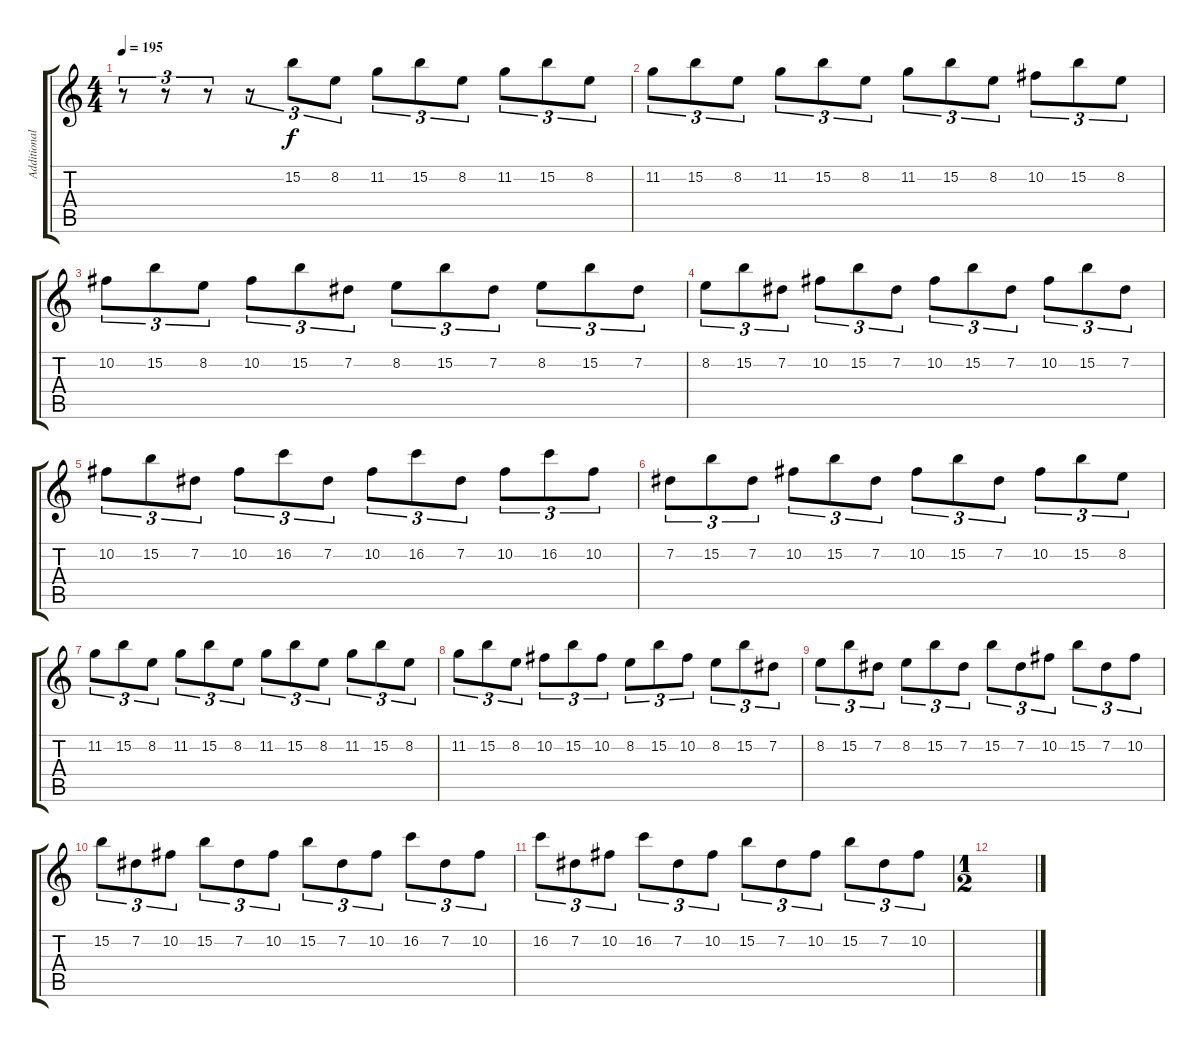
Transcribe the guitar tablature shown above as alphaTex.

\track ("Additional Guitar" "Additional") {instrument overdrivenguitar}
\staff {score tabs}
\tuning (Db4 Ab3 E3 B2 Gb2 B1) {hide}
\ts (4 4)
\tempo 195
\clef g2
\ks c
r.8{tu (3 2) dy f} r.8{tu (3 2)} r.8{tu (3 2)} r.8{tu (3 2)} 15.2.8{tu (3 2)} 8.2.8{tu (3 2)} 11.2.8{tu (3 2)} 15.2.8{tu (3 2)} 8.2.8{tu (3 2)} 11.2.8{tu (3 2)} 15.2.8{tu (3 2)} 8.2.8{tu (3 2)} |
11.2.8{tu (3 2)} 15.2.8{tu (3 2)} 8.2.8{tu (3 2)} 11.2.8{tu (3 2)} 15.2.8{tu (3 2)} 8.2.8{tu (3 2)} 11.2.8{tu (3 2)} 15.2.8{tu (3 2)} 8.2.8{tu (3 2)} 10.2.8{tu (3 2)} 15.2.8{tu (3 2)} 8.2.8{tu (3 2)} |
10.2.8{tu (3 2)} 15.2.8{tu (3 2)} 8.2.8{tu (3 2)} 10.2.8{tu (3 2)} 15.2.8{tu (3 2)} 7.2.8{tu (3 2)} 8.2.8{tu (3 2)} 15.2.8{tu (3 2)} 7.2.8{tu (3 2)} 8.2.8{tu (3 2)} 15.2.8{tu (3 2)} 7.2.8{tu (3 2)} |
8.2.8{tu (3 2)} 15.2.8{tu (3 2)} 7.2.8{tu (3 2)} 10.2.8{tu (3 2)} 15.2.8{tu (3 2)} 7.2.8{tu (3 2)} 10.2.8{tu (3 2)} 15.2.8{tu (3 2)} 7.2.8{tu (3 2)} 10.2.8{tu (3 2)} 15.2.8{tu (3 2)} 7.2.8{tu (3 2)} |
10.2.8{tu (3 2)} 15.2.8{tu (3 2)} 7.2.8{tu (3 2)} 10.2.8{tu (3 2)} 16.2.8{tu (3 2)} 7.2.8{tu (3 2)} 10.2.8{tu (3 2)} 16.2.8{tu (3 2)} 7.2.8{tu (3 2)} 10.2.8{tu (3 2)} 16.2.8{tu (3 2)} 10.2.8{tu (3 2)} |
7.2.8{tu (3 2)} 15.2.8{tu (3 2)} 7.2.8{tu (3 2)} 10.2.8{tu (3 2)} 15.2.8{tu (3 2)} 7.2.8{tu (3 2)} 10.2.8{tu (3 2)} 15.2.8{tu (3 2)} 7.2.8{tu (3 2)} 10.2.8{tu (3 2)} 15.2.8{tu (3 2)} 8.2.8{tu (3 2)} |
11.2.8{tu (3 2)} 15.2.8{tu (3 2)} 8.2.8{tu (3 2)} 11.2.8{tu (3 2)} 15.2.8{tu (3 2)} 8.2.8{tu (3 2)} 11.2.8{tu (3 2)} 15.2.8{tu (3 2)} 8.2.8{tu (3 2)} 11.2.8{tu (3 2)} 15.2.8{tu (3 2)} 8.2.8{tu (3 2)} |
11.2.8{tu (3 2)} 15.2.8{tu (3 2)} 8.2.8{tu (3 2)} 10.2.8{tu (3 2)} 15.2.8{tu (3 2)} 10.2.8{tu (3 2)} 8.2.8{tu (3 2)} 15.2.8{tu (3 2)} 10.2.8{tu (3 2)} 8.2.8{tu (3 2)} 15.2.8{tu (3 2)} 7.2.8{tu (3 2)} |
8.2.8{tu (3 2)} 15.2.8{tu (3 2)} 7.2.8{tu (3 2)} 8.2.8{tu (3 2)} 15.2.8{tu (3 2)} 7.2.8{tu (3 2)} 15.2.8{tu (3 2)} 7.2.8{tu (3 2)} 10.2.8{tu (3 2)} 15.2.8{tu (3 2)} 7.2.8{tu (3 2)} 10.2.8{tu (3 2)} |
15.2.8{tu (3 2)} 7.2.8{tu (3 2)} 10.2.8{tu (3 2)} 15.2.8{tu (3 2)} 7.2.8{tu (3 2)} 10.2.8{tu (3 2)} 15.2.8{tu (3 2)} 7.2.8{tu (3 2)} 10.2.8{tu (3 2)} 16.2.8{tu (3 2)} 7.2.8{tu (3 2)} 10.2.8{tu (3 2)} |
16.2.8{tu (3 2)} 7.2.8{tu (3 2)} 10.2.8{tu (3 2)} 16.2.8{tu (3 2)} 7.2.8{tu (3 2)} 10.2.8{tu (3 2)} 15.2.8{tu (3 2)} 7.2.8{tu (3 2)} 10.2.8{tu (3 2)} 15.2.8{tu (3 2)} 7.2.8{tu (3 2)} 10.2.8{tu (3 2)} |
\ts (1 2)
